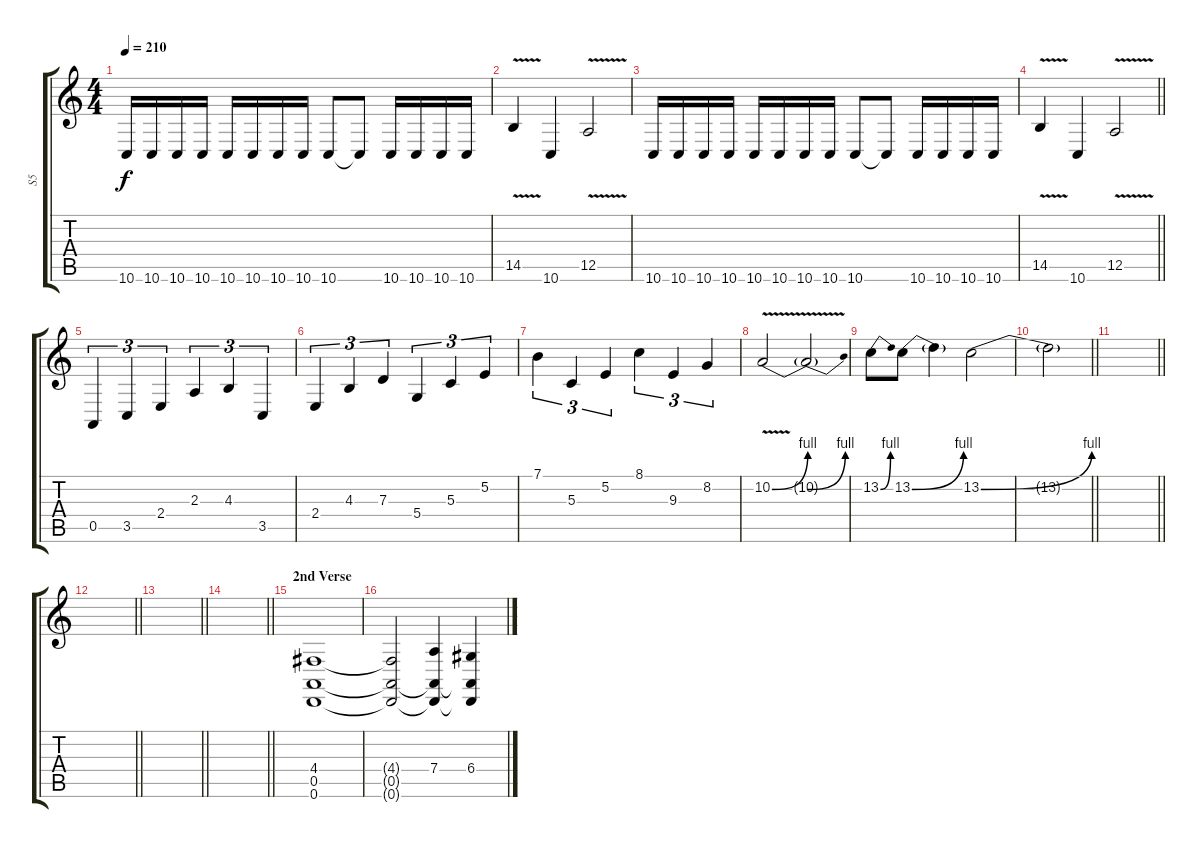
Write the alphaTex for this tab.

\track ("S5" "S5") {instrument lead2sawtooth}
\staff {score tabs}
\tuning (E4 B3 G3 D3 A2 D2) {hide}
\ts (4 4)
\tempo 210
\clef g2
\ks c
10.6.16{dy f} 10.6.16 10.6.16 10.6.16 10.6.16 10.6.16 10.6.16 10.6.16 10.6.8 10.6{t}.8 10.6.16 10.6.16 10.6.16 10.6.16 |
14.5{v}.4 10.6.4 12.5{v}.2 |
10.6.16 10.6.16 10.6.16 10.6.16 10.6.16 10.6.16 10.6.16 10.6.16 10.6.8 10.6{t}.8 10.6.16 10.6.16 10.6.16 10.6.16 |
\barLineRight lightlight
14.5{v}.4 10.6.4 12.5{v}.2 |
\section ("" "")
0.5.4{tu (3 2)} 3.5.4{tu (3 2)} 2.4.4{tu (3 2)} 2.3.4{tu (3 2)} 4.3.4{tu (3 2)} 3.5.4{tu (3 2)} |
2.4.4{tu (3 2)} 4.3.4{tu (3 2)} 7.3.4{tu (3 2)} 5.4.4{tu (3 2)} 5.3.4{tu (3 2)} 5.2.4{tu (3 2)} |
7.1.4{tu (3 2)} 5.3.4{tu (3 2)} 5.2.4{tu (3 2)} 8.1.4{tu (3 2)} 9.3.4{tu (3 2)} 8.2.4{tu (3 2)} |
10.2{be (bend 0 0 60 4) v}.2 10.2{be (bend 0 0 60 4) v t}.2 |
13.2{be (bend 0 0 60 4)}.8 13.2{be (bend 0 0 60 4)}.8 13.2{t}.4 13.2{be (bend 0 0 60 4)}.2 |
\barLineRight lightlight
13.2{t}.2 |
\barLineRight lightlight
|
\barLineRight lightlight
|
\barLineRight lightlight
|
\barLineRight lightlight
|
\section ("" "2nd Verse")
(4.4 0.5 0.6).1 |
(4.4{t} 0.5{t} 0.6{t}).2 (7.4 0.5{t} 0.6{t}).4 (6.4 0.5{t} 0.6{t}).4
